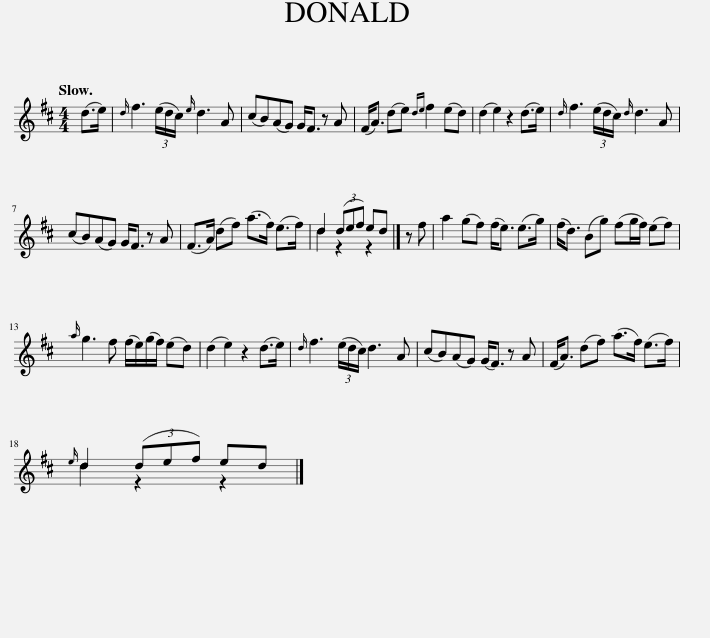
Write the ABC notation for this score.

X:1
%%score ( 1 2 )
L:1/8
Q:1/4=120
M:4/4
I:linebreak $
K:D
V:1 treble
V:2 treble
V:1
 (d>e) |{d} f3 (3(e/d/c/){e} d3 A | (cB)(AG) G<F z A | (F<A) (de){de} f2 (ed) | (d2 e2) z2 (d>e) | %5
{d} f3 (3(e/d/c/){d} d3 A |$ (cB)(AG) G<F z A | (F>A) (df) (a>f) (e>f) | d2 (3(def) ed |] z f | %10
 a2 (gf) (f<e) (e>g) | (f<d) (Bg) (fg/f/) (ef) |${a} g3 f (f/e/)(g/f/) (ed) | (d2 e2) z2 (d>e) |{d} f3 (3(e/d/c/) d3 A | %15
 (cB)(AG) (G<F) z A | (F<A) (df) (a>f) (e>f) |${e} d2 (3(def) ed |] %18
V:2
 x2 | x8 | x8 | x8 | x8 | %5
 x8 |$ x8 | x8 | d2 z2 z2 |] x2 | %10
 x8 | x8 |$ x8 | x8 | x8 | %15
 x8 | x8 |$ d2 z2 z2 |] %18
